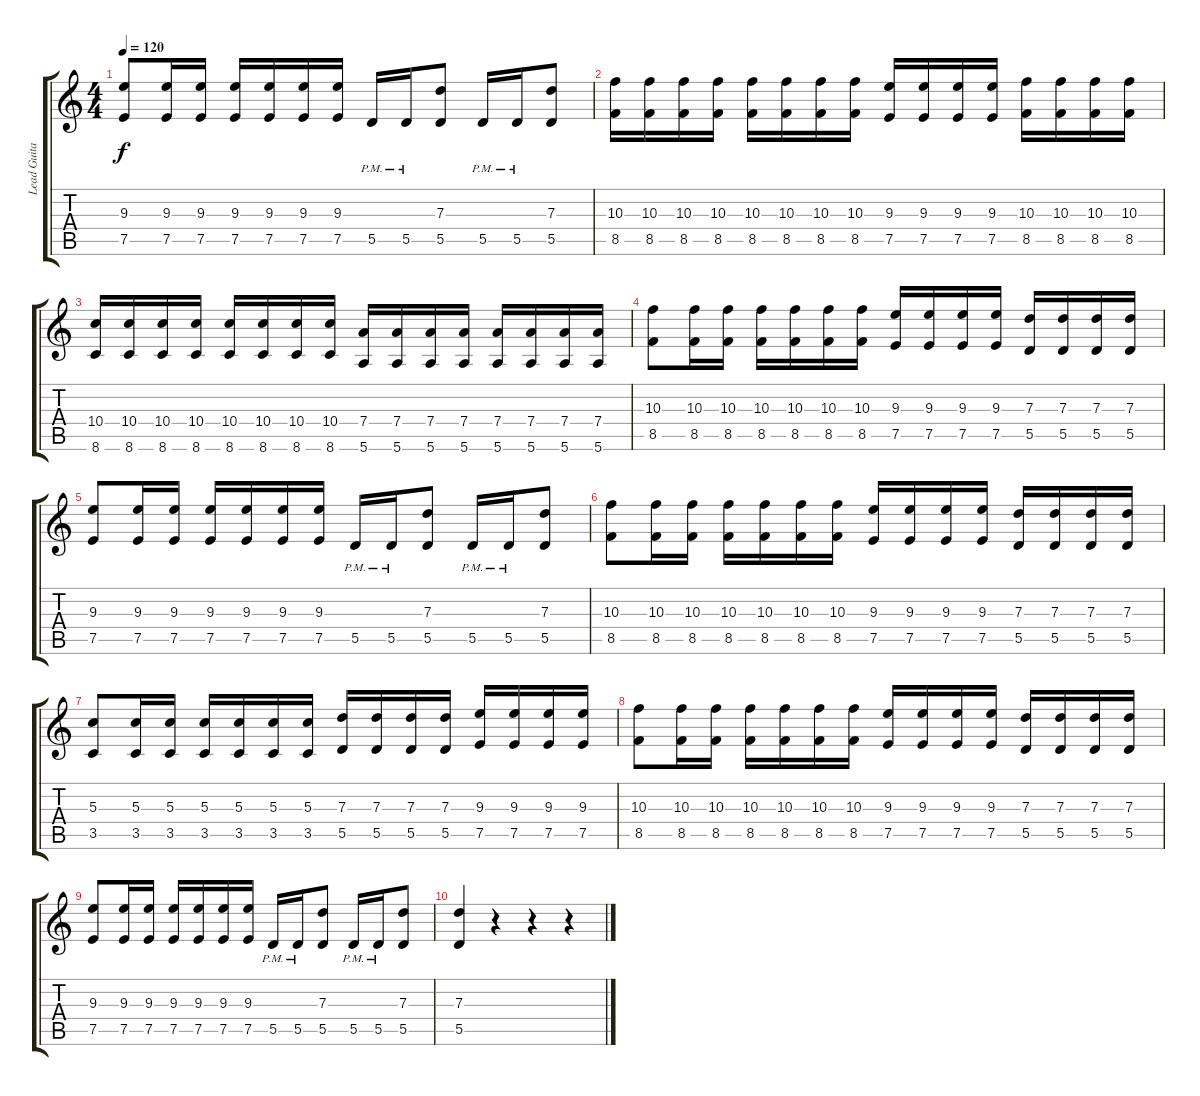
\track ("Lead Guitar" "Lead Guita") {instrument distortionguitar}
\staff {score tabs}
\tuning (E4 B3 G3 D3 A2 E2) {hide}
\ts (4 4)
\tempo 120
\clef g2
\ks c
(9.3 7.5).8{dy f} (9.3 7.5).16 (9.3 7.5).16 (9.3 7.5).16 (9.3 7.5).16 (9.3 7.5).16 (9.3 7.5).16 5.5{pm}.16 5.5{pm}.16 (7.3 5.5).8 5.5{pm}.16 5.5{pm}.16 (7.3 5.5).8 |
(10.3 8.5).16 (10.3 8.5).16 (10.3 8.5).16 (10.3 8.5).16 (10.3 8.5).16 (10.3 8.5).16 (10.3 8.5).16 (10.3 8.5).16 (9.3 7.5).16 (9.3 7.5).16 (9.3 7.5).16 (9.3 7.5).16 (10.3 8.5).16 (10.3 8.5).16 (10.3 8.5).16 (10.3 8.5).16 |
(10.4 8.6).16 (10.4 8.6).16 (10.4 8.6).16 (10.4 8.6).16 (10.4 8.6).16 (10.4 8.6).16 (10.4 8.6).16 (10.4 8.6).16 (7.4 5.6).16 (7.4 5.6).16 (7.4 5.6).16 (7.4 5.6).16 (7.4 5.6).16 (7.4 5.6).16 (7.4 5.6).16 (7.4 5.6).16 |
(10.3 8.5).8 (10.3 8.5).16 (10.3 8.5).16 (10.3 8.5).16 (10.3 8.5).16 (10.3 8.5).16 (10.3 8.5).16 (9.3 7.5).16 (9.3 7.5).16 (9.3 7.5).16 (9.3 7.5).16 (7.3 5.5).16 (7.3 5.5).16 (7.3 5.5).16 (7.3 5.5).16 |
(9.3 7.5).8 (9.3 7.5).16 (9.3 7.5).16 (9.3 7.5).16 (9.3 7.5).16 (9.3 7.5).16 (9.3 7.5).16 5.5{pm}.16 5.5{pm}.16 (7.3 5.5).8 5.5{pm}.16 5.5{pm}.16 (7.3 5.5).8 |
(10.3 8.5).8 (10.3 8.5).16 (10.3 8.5).16 (10.3 8.5).16 (10.3 8.5).16 (10.3 8.5).16 (10.3 8.5).16 (9.3 7.5).16 (9.3 7.5).16 (9.3 7.5).16 (9.3 7.5).16 (7.3 5.5).16 (7.3 5.5).16 (7.3 5.5).16 (7.3 5.5).16 |
(5.3 3.5).8 (5.3 3.5).16 (5.3 3.5).16 (5.3 3.5).16 (5.3 3.5).16 (5.3 3.5).16 (5.3 3.5).16 (7.3 5.5).16 (7.3 5.5).16 (7.3 5.5).16 (7.3 5.5).16 (9.3 7.5).16 (9.3 7.5).16 (9.3 7.5).16 (9.3 7.5).16 |
(10.3 8.5).8 (10.3 8.5).16 (10.3 8.5).16 (10.3 8.5).16 (10.3 8.5).16 (10.3 8.5).16 (10.3 8.5).16 (9.3 7.5).16 (9.3 7.5).16 (9.3 7.5).16 (9.3 7.5).16 (7.3 5.5).16 (7.3 5.5).16 (7.3 5.5).16 (7.3 5.5).16 |
(9.3 7.5).8 (9.3 7.5).16 (9.3 7.5).16 (9.3 7.5).16 (9.3 7.5).16 (9.3 7.5).16 (9.3 7.5).16 5.5{pm}.16 5.5{pm}.16 (7.3 5.5).8 5.5{pm}.16 5.5{pm}.16 (7.3 5.5).8 |
(7.3 5.5).4 r.4 r.4 r.4
